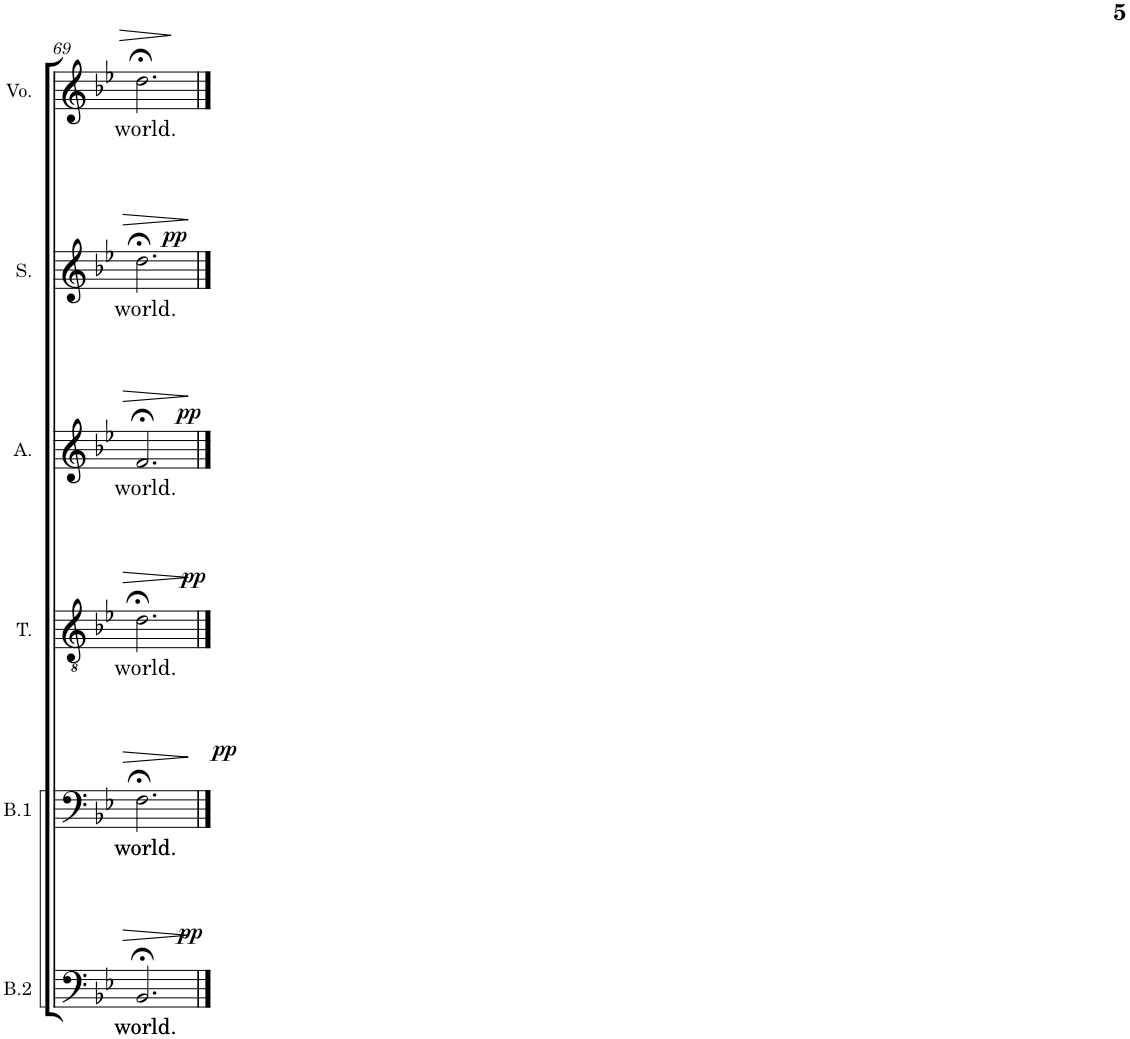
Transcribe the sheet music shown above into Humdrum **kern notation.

**kern	**text	**dynam	**kern	**text	**dynam	**kern	**text	**dynam	**kern	**text	**dynam	**kern	**text	**dynam	**kern	**text	**dynam
*part6	*part6	*part6	*part5	*part5	*part5	*part4	*part4	*part4	*part3	*part3	*part3	*part2	*part2	*part2	*part1	*part1	*part1
*staff6	*staff6	*staff6	*staff5	*staff5	*staff5	*staff4	*staff4	*staff4	*staff3	*staff3	*staff3	*staff2	*staff2	*staff2	*staff1	*staff1	*staff1
*I"Basso 2	*	*	*I"Basso 1	*	*	*I"Tenor	*	*	*I"Alto	*	*	*I"Soprano	*	*	*I"Voce	*	*
*I'B.2	*	*	*I'B.1	*	*	*I'T.	*	*	*I'A.	*	*	*I'S.	*	*	*I'Vo.	*	*
!!LO:PB:g=z
*clefF4	*	*	*clefF4	*	*	*clefGv2	*	*	*clefG2	*	*	*clefG2	*	*	*clefG2	*	*
*k[b-e-]	*	*	*k[b-e-]	*	*	*k[b-e-]	*	*	*k[b-e-]	*	*	*k[b-e-]	*	*	*k[b-e-]	*	*
*M3/4	*	*	*M3/4	*	*	*M3/4	*	*	*M3/4	*	*	*M3/4	*	*	*M3/4	*	*
=69	=69	=69	=69	=69	=69	=69	=69	=69	=69	=69	=69	=69	=69	=69	=69	=69	=69
!	!LO:LY:b	!LO:DY:a	!	!LO:LY:b	!LO:DY:a	!	!LO:LY:b	!LO:DY:a	!	!LO:LY:b	!LO:DY:a	!	!LO:LY:b	!LO:DY:a	!	!LO:LY:b	!LO:HP:b
2.BB-;</	world.	pp	2.F;<\	world.	pp	2.d;<\	world.	pp	2.f;</	world.	pp	2.dd;<\	world.	pp	2.dd;<\	world.	>
.	.	.	.	.	.	.	.	.	.	.	.	.	.	.	.	.	]
==	==	==	==	==	==	==	==	==	==	==	==	==	==	==	==	==	==
*-	*-	*-	*-	*-	*-	*-	*-	*-	*-	*-	*-	*-	*-	*-	*-	*-	*-
